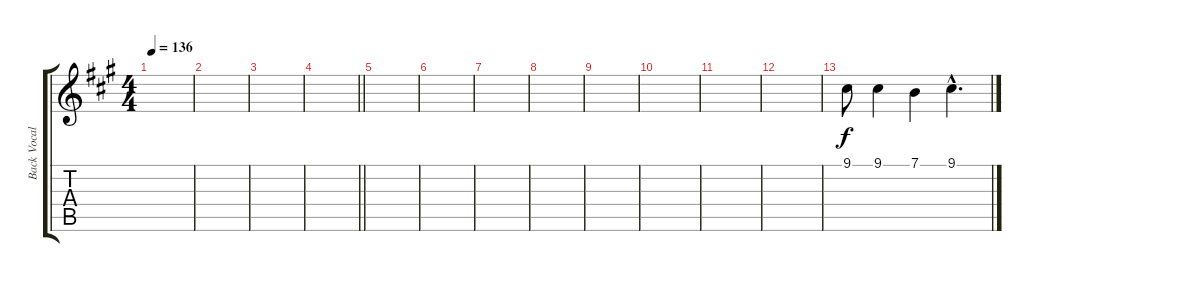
\track ("Back Vocal" "Back Vocal") {instrument fx5brightness}
\staff {score tabs}
\tuning (E4 B3 Gb3 D3 A2 E2) {hide}
\ts (4 4)
\tempo 136
\clef g2
\ks a
|
|
|
\barLineRight lightlight
|
|
|
|
|
|
|
|
|
9.1.8 9.1.4 7.1.4 9.1{hac}.4{d}
